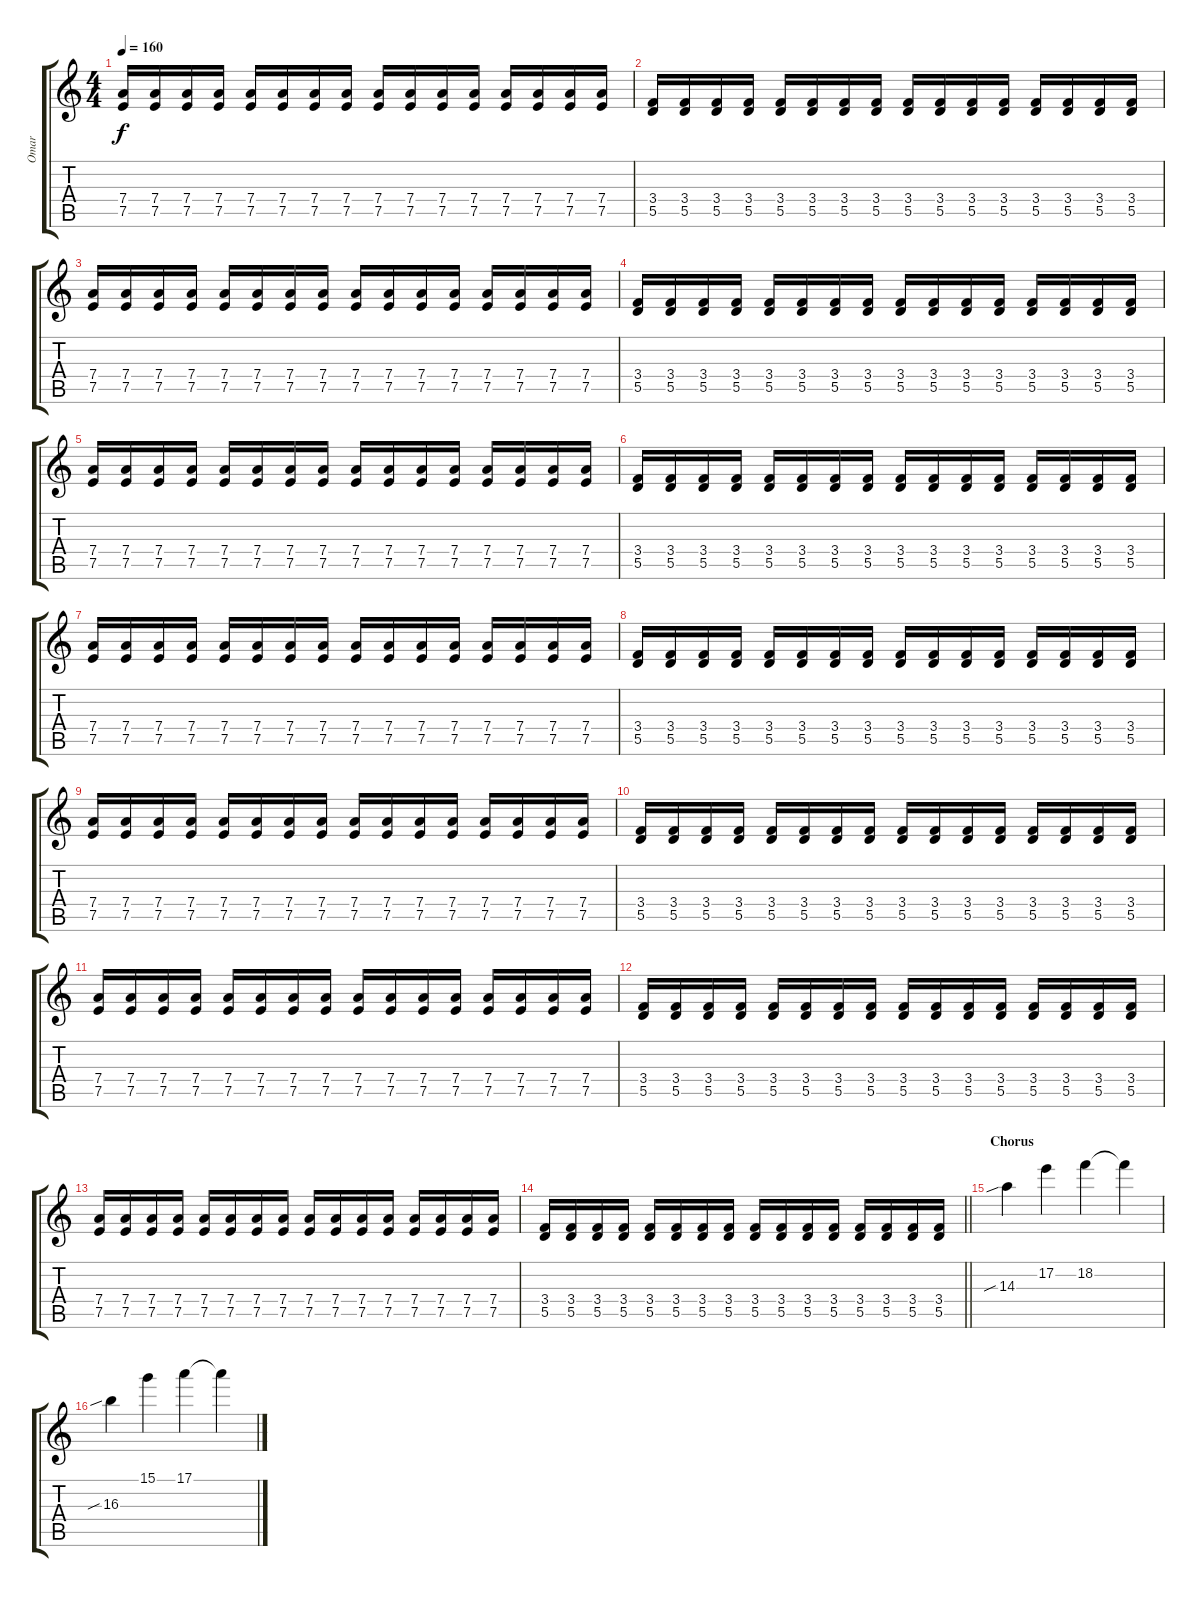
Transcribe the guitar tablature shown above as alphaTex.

\track ("Omar" "Omar") {instrument overdrivenguitar}
\staff {score tabs}
\tuning (E4 B3 G3 D3 A2 E2) {hide}
\ts (4 4)
\tempo 160
\clef g2
\ks c
(7.4 7.5).16{dy f} (7.4 7.5).16 (7.4 7.5).16 (7.4 7.5).16 (7.4 7.5).16 (7.4 7.5).16 (7.4 7.5).16 (7.4 7.5).16 (7.4 7.5).16 (7.4 7.5).16 (7.4 7.5).16 (7.4 7.5).16 (7.4 7.5).16 (7.4 7.5).16 (7.4 7.5).16 (7.4 7.5).16 |
(3.4 5.5).16 (3.4 5.5).16 (3.4 5.5).16 (3.4 5.5).16 (3.4 5.5).16 (3.4 5.5).16 (3.4 5.5).16 (3.4 5.5).16 (3.4 5.5).16 (3.4 5.5).16 (3.4 5.5).16 (3.4 5.5).16 (3.4 5.5).16 (3.4 5.5).16 (3.4 5.5).16 (3.4 5.5).16 |
(7.4 7.5).16 (7.4 7.5).16 (7.4 7.5).16 (7.4 7.5).16 (7.4 7.5).16 (7.4 7.5).16 (7.4 7.5).16 (7.4 7.5).16 (7.4 7.5).16 (7.4 7.5).16 (7.4 7.5).16 (7.4 7.5).16 (7.4 7.5).16 (7.4 7.5).16 (7.4 7.5).16 (7.4 7.5).16 |
(3.4 5.5).16 (3.4 5.5).16 (3.4 5.5).16 (3.4 5.5).16 (3.4 5.5).16 (3.4 5.5).16 (3.4 5.5).16 (3.4 5.5).16 (3.4 5.5).16 (3.4 5.5).16 (3.4 5.5).16 (3.4 5.5).16 (3.4 5.5).16 (3.4 5.5).16 (3.4 5.5).16 (3.4 5.5).16 |
(7.4 7.5).16 (7.4 7.5).16 (7.4 7.5).16 (7.4 7.5).16 (7.4 7.5).16 (7.4 7.5).16 (7.4 7.5).16 (7.4 7.5).16 (7.4 7.5).16 (7.4 7.5).16 (7.4 7.5).16 (7.4 7.5).16 (7.4 7.5).16 (7.4 7.5).16 (7.4 7.5).16 (7.4 7.5).16 |
(3.4 5.5).16 (3.4 5.5).16 (3.4 5.5).16 (3.4 5.5).16 (3.4 5.5).16 (3.4 5.5).16 (3.4 5.5).16 (3.4 5.5).16 (3.4 5.5).16 (3.4 5.5).16 (3.4 5.5).16 (3.4 5.5).16 (3.4 5.5).16 (3.4 5.5).16 (3.4 5.5).16 (3.4 5.5).16 |
(7.4 7.5).16 (7.4 7.5).16 (7.4 7.5).16 (7.4 7.5).16 (7.4 7.5).16 (7.4 7.5).16 (7.4 7.5).16 (7.4 7.5).16 (7.4 7.5).16 (7.4 7.5).16 (7.4 7.5).16 (7.4 7.5).16 (7.4 7.5).16 (7.4 7.5).16 (7.4 7.5).16 (7.4 7.5).16 |
(3.4 5.5).16 (3.4 5.5).16 (3.4 5.5).16 (3.4 5.5).16 (3.4 5.5).16 (3.4 5.5).16 (3.4 5.5).16 (3.4 5.5).16 (3.4 5.5).16 (3.4 5.5).16 (3.4 5.5).16 (3.4 5.5).16 (3.4 5.5).16 (3.4 5.5).16 (3.4 5.5).16 (3.4 5.5).16 |
(7.4 7.5).16 (7.4 7.5).16 (7.4 7.5).16 (7.4 7.5).16 (7.4 7.5).16 (7.4 7.5).16 (7.4 7.5).16 (7.4 7.5).16 (7.4 7.5).16 (7.4 7.5).16 (7.4 7.5).16 (7.4 7.5).16 (7.4 7.5).16 (7.4 7.5).16 (7.4 7.5).16 (7.4 7.5).16 |
(3.4 5.5).16 (3.4 5.5).16 (3.4 5.5).16 (3.4 5.5).16 (3.4 5.5).16 (3.4 5.5).16 (3.4 5.5).16 (3.4 5.5).16 (3.4 5.5).16 (3.4 5.5).16 (3.4 5.5).16 (3.4 5.5).16 (3.4 5.5).16 (3.4 5.5).16 (3.4 5.5).16 (3.4 5.5).16 |
(7.4 7.5).16 (7.4 7.5).16 (7.4 7.5).16 (7.4 7.5).16 (7.4 7.5).16 (7.4 7.5).16 (7.4 7.5).16 (7.4 7.5).16 (7.4 7.5).16 (7.4 7.5).16 (7.4 7.5).16 (7.4 7.5).16 (7.4 7.5).16 (7.4 7.5).16 (7.4 7.5).16 (7.4 7.5).16 |
(3.4 5.5).16 (3.4 5.5).16 (3.4 5.5).16 (3.4 5.5).16 (3.4 5.5).16 (3.4 5.5).16 (3.4 5.5).16 (3.4 5.5).16 (3.4 5.5).16 (3.4 5.5).16 (3.4 5.5).16 (3.4 5.5).16 (3.4 5.5).16 (3.4 5.5).16 (3.4 5.5).16 (3.4 5.5).16 |
(7.4 7.5).16 (7.4 7.5).16 (7.4 7.5).16 (7.4 7.5).16 (7.4 7.5).16 (7.4 7.5).16 (7.4 7.5).16 (7.4 7.5).16 (7.4 7.5).16 (7.4 7.5).16 (7.4 7.5).16 (7.4 7.5).16 (7.4 7.5).16 (7.4 7.5).16 (7.4 7.5).16 (7.4 7.5).16 |
\barLineRight lightlight
(3.4 5.5).16 (3.4 5.5).16 (3.4 5.5).16 (3.4 5.5).16 (3.4 5.5).16 (3.4 5.5).16 (3.4 5.5).16 (3.4 5.5).16 (3.4 5.5).16 (3.4 5.5).16 (3.4 5.5).16 (3.4 5.5).16 (3.4 5.5).16 (3.4 5.5).16 (3.4 5.5).16 (3.4 5.5).16 |
\section ("" "Chorus")
14.3{sib}.4 17.2.4 18.2.4 18.2{t}.4 |
16.3{sib}.4 15.1.4 17.1.4 17.1{t}.4
